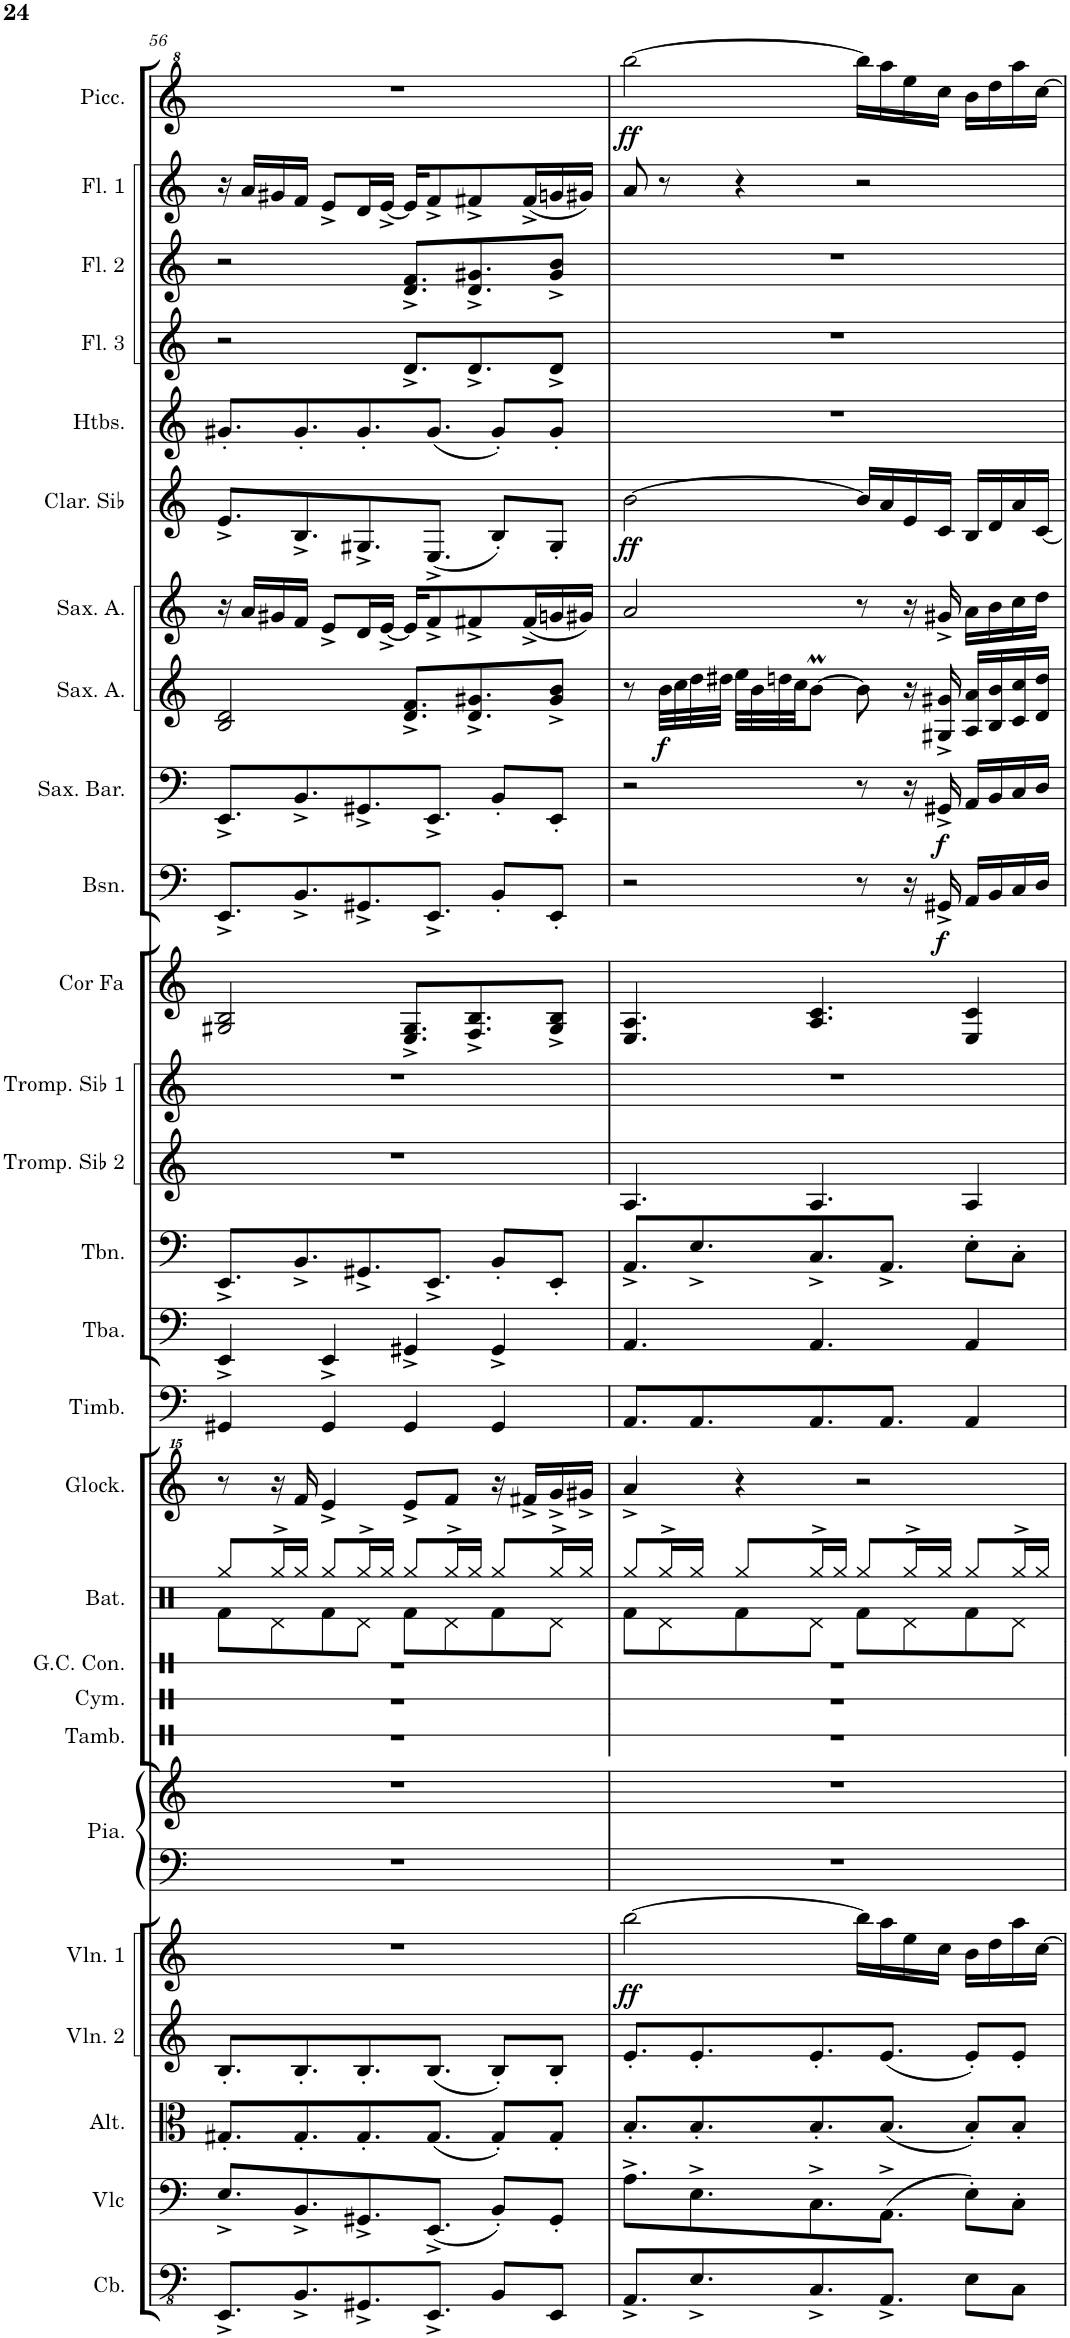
**kern	**kern	**kern	**kern	**kern	**dynam	**kern	**kern	**kern	**kern	**kern	**kern	**kern	**kern	**kern	**kern	**kern	**kern	**dynam	**kern	**dynam	**kern	**dynam	**kern	**kern	**dynam	**kern	**kern	**kern	**kern	**kern	**dynam
*part25	*part24	*part23	*part22	*part21	*part21	*part20	*part20	*part19	*part18	*part17	*part16	*part15	*part14	*part13	*part12	*part11	*part10	*part10	*part9	*part9	*part8	*part8	*part7	*part6	*part6	*part5	*part4	*part3	*part2	*part1	*part1
*staff26	*staff25	*staff24	*staff23	*staff22	*staff22	*staff21	*staff20	*staff19	*staff18	*staff17	*staff16	*staff15	*staff14	*staff13	*staff12	*staff11	*staff10	*staff10	*staff9	*staff9	*staff8	*staff8	*staff7	*staff6	*staff6	*staff5	*staff4	*staff3	*staff2	*staff1	*staff1
*I"Contrebasse	*I"Violoncelle	*I"Alto	*I"Violon 2	*I"Violon 1	*	*I"Piano	*	*I"Grosse caisse de concert	*I"Batterie	*I"Glockenspiel	*I"Timbales	*I"Tuba	*I"Trombone	*I"Trompette en Sib 2	*I"Trompette en Sib 1	*I"Cor en Fa	*I"Basson	*	*I"Saxophone Baryton	*	*I"Saxophone Alto	*	*I"Sax. Solo	*I"Clarinette en Sib	*	*I"Hautbois	*I"Flûte 3	*I"Flûte 2	*I"Flûte 1	*I"Piccolo	*
*I'Cb.	*I'Vlc	*I'Alt.	*I'Vln. 2	*I'Vln. 1	*	*I'Pia.	*	*I'G.C. Con.	*I'Bat.	*I'Glock.	*I'Timb.	*I'Tba.	*I'Tbn.	*I'Tromp. Sib 2	*I'Tromp. Sib 1	*I'Cor Fa	*I'Bsn.	*	*I'Sax. Bar.	*	*I'Sax. A.	*	*	*I'Clar. Sib	*	*I'Htbs.	*I'Fl. 3	*I'Fl. 2	*I'Fl. 1	*I'Picc.	*
!!LO:PB:g=z
*clefFv4	*clefF4	*clefC3	*clefG2	*clefG2	*	*clefF4	*clefG2	*clefX	*clefX	*clefG^^2	*clefF4	*clefF4	*clefF4	*clefG2	*clefG2	*clefG2	*clefF4	*	*clefF4	*	*clefG2	*	*clefG2	*clefG2	*	*clefG2	*clefG2	*clefG2	*clefG2	*clefG^2	*
*ITrd7c12	*	*	*	*	*	*	*	*	*	*	*	*	*	*ITrd1c2	*ITrd1c2	*ITrd4c7	*	*	*ITrd12c21	*	*ITrd5c9	*	*ITrd5c9	*ITrd1c2	*	*	*	*	*	*ITrd-7c-12	*
*k[]	*k[]	*k[]	*k[]	*k[]	*	*k[]	*k[]	*k[]	*k[]	*k[]	*k[]	*k[]	*k[]	*k[]	*k[]	*k[]	*k[]	*	*k[]	*	*k[]	*	*k[]	*k[]	*	*k[]	*k[]	*k[]	*k[]	*k[]	*
*M4/4	*M4/4	*M4/4	*M4/4	*M4/4	*	*M4/4	*M4/4	*M4/4	*M4/4	*M4/4	*M4/4	*M4/4	*M4/4	*M4/4	*M4/4	*M4/4	*M4/4	*	*M4/4	*	*M4/4	*	*M4/4	*M4/4	*	*M4/4	*M4/4	*M4/4	*M4/4	*M4/4	*
*met(c)	*met(c)	*met(c)	*met(c)	*met(c)	*	*met(c)	*met(c)	*met(c)	*met(c)	*met(c)	*met(c)	*met(c)	*met(c)	*met(c)	*met(c)	*met(c)	*met(c)	*	*met(c)	*	*met(c)	*	*met(c)	*met(c)	*	*met(c)	*met(c)	*met(c)	*met(c)	*met(c)	*
=56	=56	=56	=56	=56	=56	=56	=56	=56	=56	=56	=56	=56	=56	=56	=56	=56	=56	=56	=56	=56	=56	=56	=56	=56	=56	=56	=56	=56	=56	=56	=56
*	*	*	*	*	*	*	*	*	*^	*	*	*	*	*	*	*	*	*	*	*	*	*	*	*	*	*	*	*	*	*	*
8.EEE^/L	8.E^/L	8.G#X'/L	8.B'/L	1r	.	1r	1r	1r	8Rgg/L	8Rf\L	8r	4GG#X/	4EE^/	8.EE^/L	1r	1r	2G#X/ 2B/	8.EE^/L	.	8.EE^/L	.	2B/ 2d/	.	16r	8.e^/L	.	8.g#X'/L	2r	2r	16r	1r	.
.	.	.	.	.	.	.	.	.	.	.	.	.	.	.	.	.	.	.	.	.	.	.	.	16a/LL	.	.	.	.	.	16a/LL	.	.
.	.	.	.	.	.	.	.	.	16Rgg^/L	8Rd\	16r	.	.	.	.	.	.	.	.	.	.	.	.	16g#X/	.	.	.	.	.	16g#X/	.	.
8.BBB^/	8.BB^/	8.G#'/	8.B'/	.	.	.	.	.	16Rgg/JJ	.	16fff/	.	.	8.BB^/	.	.	.	8.BB^/	.	8.BB^/	.	.	.	16f/JJ	8.B^/	.	8.g#'/	.	.	16f/JJ	.	.
.	.	.	.	.	.	.	.	.	8Rgg/L	8Rf\	4eee^/	4GG#/	4EE^/	.	.	.	.	.	.	.	.	.	.	8e^/L	.	.	.	.	.	8e^/L	.	.
8.GGG#X^/	8.GG#X^/	8.G#'/	8.B'/	.	.	.	.	.	16Rgg^/L	8Rd\J	.	.	.	8.GG#X^/	.	.	.	8.GG#X^/	.	8.GG#X^/	.	.	.	16d/L	8.G#X^/	.	8.g#'/	.	.	16d/L	.	.
.	.	.	.	.	.	.	.	.	16Rgg/JJ	.	.	.	.	.	.	.	.	.	.	.	.	.	.	[16e^/JJ	.	.	.	.	.	[16e^/JJ	.	.
.	.	.	.	.	.	.	.	.	8Rgg/L	8Rf\L	8eee^/L	4GG#/	4GG#X^/	.	.	.	8.E/^ 8.G#/^L	.	.	.	.	8.d/^ 8.f/^L	.	16e/KL]	.	.	.	8.d^/L	8.d/^ 8.f/^L	16e/KL]	.	.
8.EEE^/J	(8.EE^/J	(8.G#/J	(8.B/J	.	.	.	.	.	.	.	.	.	.	8.EE^/J	.	.	.	8.EE^/J	.	8.EE^/J	.	.	.	8f^/	(8.E^/J	.	(8.g#/J	.	.	8f^/	.	.
.	.	.	.	.	.	.	.	.	16Rgg^/L	8Rd\	8fff/J	.	.	.	.	.	.	.	.	.	.	.	.	.	.	.	.	.	.	.	.	.
.	.	.	.	.	.	.	.	.	16Rgg/JJ	.	.	.	.	.	.	.	8.F/^ 8.B/^	.	.	.	.	8.d/^ 8.g#X/^	.	8f#X^/	.	.	.	8.d^/	8.d/^ 8.g#X/^	8f#X^/	.	.
8BBB/L	8BB'/L)	8G#'/L)	8B'/L)	.	.	.	.	.	8Rgg/L	8Rf\	16r	4GG#/	4GG#^/	8BB'/L	.	.	.	8BB'/L	.	8BB'/L	.	.	.	.	8B'/L)	.	8g#'/L)	.	.	.	.	.
.	.	.	.	.	.	.	.	.	.	.	16fff#X^/LL	.	.	.	.	.	.	.	.	.	.	.	.	(16f#^/L	.	.	.	.	.	(16f#^/L	.	.
8EEE/J	8GG#'/J	8G#'/J	8B'/J	.	.	.	.	.	16Rgg^/L	8Rd\J	16ggg^/	.	.	8EE'/J	.	.	8G#/^ 8B/^J	8EE'/J	.	8EE'/J	.	8g#/^ 8b/^J	.	16gn/	8G#'/J	.	8g#'/J	8d^/J	8g#/^ 8b/^J	16gn/	.	.
.	.	.	.	.	.	.	.	.	16Rgg/JJ	.	16ggg#X^/JJ	.	.	.	.	.	.	.	.	.	.	.	.	16g#X/JJ)	.	.	.	.	.	16g#X/JJ)	.	.
=57	=57	=57	=57	=57	=57	=57	=57	=57	=57	=57	=57	=57	=57	=57	=57	=57	=57	=57	=57	=57	=57	=57	=57	=57	=57	=57	=57	=57	=57	=57	=57	=57
!	!	!	!	!	!LO:DY:b	!	!	!	!	!	!	!	!	!	!	!	!	!	!	!	!	!	!	!	!	!LO:DY:b	!	!	!	!	!	!LO:DY:b
8.AAA^/L	8.A^\L	8.B'/L	8.e'/L	[2bb\	ff	1r	1r	1r	8Rgg/L	8Rf\L	4aaa^/	8.AA/L	4.AA/	8.AA^/L	4.A/	1r	4.E/ 4.A/	2r	.	2r	.	8r	.	2a/	[2b\	ff	1r	1r	1r	8a/	[2bbb\	ff
!	!	!	!	!	!	!	!	!	!	!	!	!	!	!	!	!	!	!	!	!	!	!	!LO:DY:b	!	!	!	!	!	!	!	!	!
.	.	.	.	.	.	.	.	.	16Rgg^/L	8Rd\	.	.	.	.	.	.	.	.	.	.	.	32b\LLL	f	.	.	.	.	.	.	8r	.	.
.	.	.	.	.	.	.	.	.	.	.	.	.	.	.	.	.	.	.	.	.	.	32cc\	.	.	.	.	.	.	.	.	.	.
8.EE^/	8.E^\	8.B'/	8.e'/	.	.	.	.	.	16Rgg/JJ	.	.	8.AA/	.	8.E^/	.	.	.	.	.	.	.	32dd\	.	.	.	.	.	.	.	.	.	.
.	.	.	.	.	.	.	.	.	.	.	.	.	.	.	.	.	.	.	.	.	.	32dd#X\JJJ	.	.	.	.	.	.	.	.	.	.
.	.	.	.	.	.	.	.	.	8Rgg/L	8Rf\	4r	.	.	.	.	.	.	.	.	.	.	32ee\LLL	.	.	.	.	.	.	.	4r	.	.
.	.	.	.	.	.	.	.	.	.	.	.	.	.	.	.	.	.	.	.	.	.	32b\	.	.	.	.	.	.	.	.	.	.
.	.	.	.	.	.	.	.	.	.	.	.	.	.	.	.	.	.	.	.	.	.	32ddn\	.	.	.	.	.	.	.	.	.	.
.	.	.	.	.	.	.	.	.	.	.	.	.	.	.	.	.	.	.	.	.	.	32cc\JJ	.	.	.	.	.	.	.	.	.	.
8.CC^/	8.C^\	8.B'/	8.e'/	.	.	.	.	.	16Rgg^/L	8Rd\J	.	8.AA/	4.AA/	8.C^/	4.A/	.	4.A/ 4.c/	.	.	.	.	[8bm\J	.	.	.	.	.	.	.	.	.	.
.	.	.	.	.	.	.	.	.	16Rgg/JJ	.	.	.	.	.	.	.	.	.	.	.	.	.	.	.	.	.	.	.	.	.	.	.
.	.	.	.	16bb\LL]	.	.	.	.	8Rgg/L	8Rf\L	2r	.	.	.	.	.	.	8r	.	8r	.	8b\]	.	8r	16b/LL]	.	.	.	.	2r	16bbb\LL]	.
8.AAA^/J	(8.AA^\J	(8.B/J	(8.e/J	16aa\	.	.	.	.	.	.	.	8.AA/J	.	8.AA^/J	.	.	.	.	.	.	.	.	.	.	16a/	.	.	.	.	.	16aaa\	.
.	.	.	.	16ee\	.	.	.	.	16Rgg^/L	8Rd\	.	.	.	.	.	.	.	16r	.	16r	.	16r	.	16r	16e/	.	.	.	.	.	16eee\	.
!	!	!	!	!	!	!	!	!	!	!	!	!	!	!	!	!	!	!	!LO:DY:b	!	!LO:DY:b	!	!	!	!	!	!	!	!	!	!	!
.	.	.	.	16cc\JJ	.	.	.	.	16Rgg/JJ	.	.	.	.	.	.	.	.	16GG#X^/	f	16GG#X^/	f	16G#X/^ 16g#X/^	.	16g#X^/	16c/JJ	.	.	.	.	.	16ccc\JJ	.
8EE\L	8E'\L)	8B'/L)	8e'/L)	16b\LL	.	.	.	.	8Rgg/L	8Rf\	.	4AA/	4AA/	8E'\L	4A/	.	4E/ 4c/	16AA/LL	.	16AA/LL	.	16A/ 16a/LL	.	16a\LL	16B/LL	.	.	.	.	.	16bb\LL	.
.	.	.	.	16dd\	.	.	.	.	.	.	.	.	.	.	.	.	.	16BB/	.	16BB/	.	16B/ 16b/	.	16b\	16d/	.	.	.	.	.	16ddd\	.
8CC\J	8C'\J	8B'/J	8e'/J	16aa\	.	.	.	.	16Rgg^/L	8Rd\J	.	.	.	8C'\J	.	.	.	16C/	.	16C/	.	16c/ 16cc/	.	16cc\	16a/	.	.	.	.	.	16aaa\	.
.	.	.	.	[16cc\JJ	.	.	.	.	16Rgg/JJ	.	.	.	.	.	.	.	.	16D/JJ	.	16D/JJ	.	16d/ 16dd/JJ	.	16dd\JJ	[16c/JJ	.	.	.	.	.	[16ccc\JJ	.
*	*	*	*	*	*	*	*	*	*v	*v	*	*	*	*	*	*	*	*	*	*	*	*	*	*	*	*	*	*	*	*	*	*
=	=	=	=	=	=	=	=	=	=	=	=	=	=	=	=	=	=	=	=	=	=	=	=	=	=	=	=	=	=	=	=
*-	*-	*-	*-	*-	*-	*-	*-	*-	*-	*-	*-	*-	*-	*-	*-	*-	*-	*-	*-	*-	*-	*-	*-	*-	*-	*-	*-	*-	*-	*-	*-
